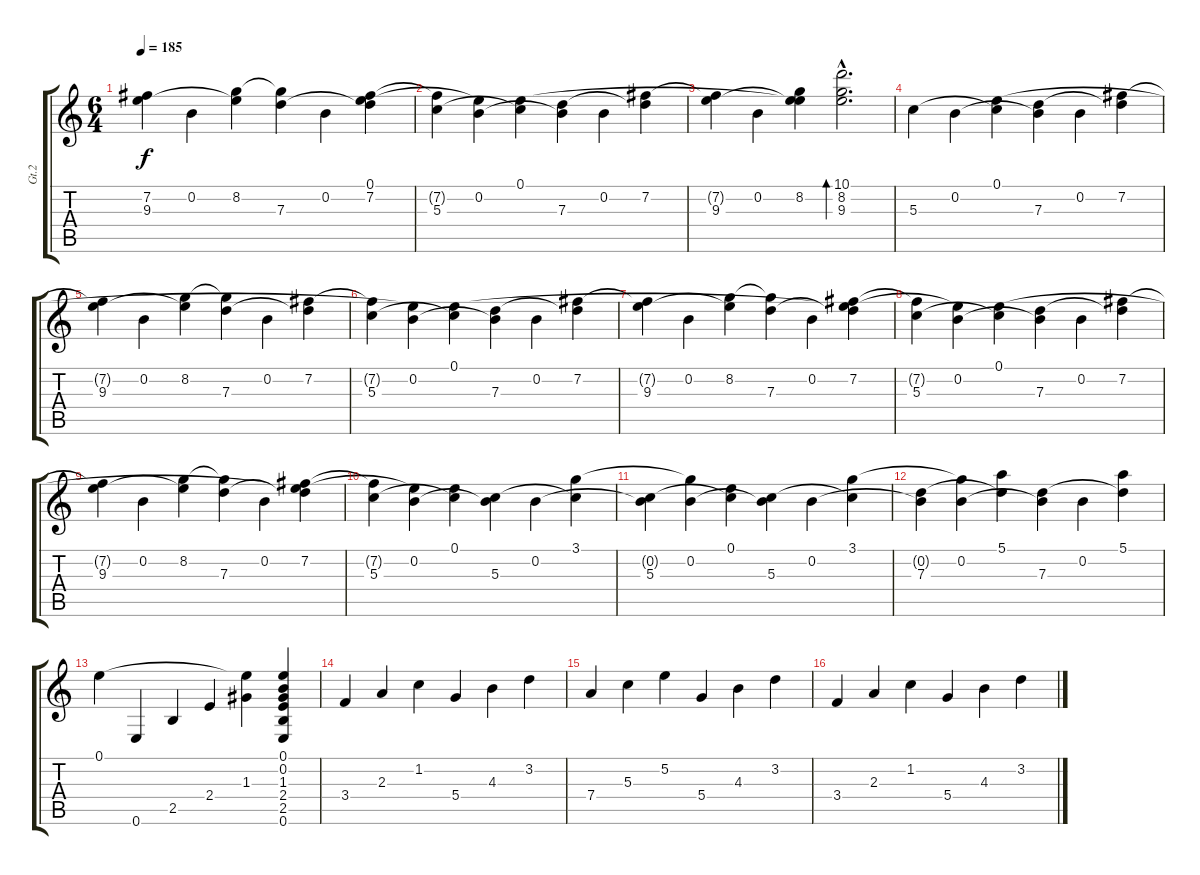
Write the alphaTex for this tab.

\track ("Gt.2" "Gt.2") {instrument electricguitarclean}
\staff {score tabs}
\tuning (E4 B3 G3 D3 A2 E2) {hide}
\ts (6 4)
\tempo 185
\clef g2
\ks c
(7.2{t} 9.3).4{dy f} 0.2.4 (8.2 9.3{t}).4 (8.2{t} 7.3).4 0.2.4 (0.1{t} 7.2 7.3{t}).4 |
(7.2{t} 5.3).4 (0.1{t} 0.2).4 (0.1 5.3{t}).4 (0.2{t} 7.3).4 0.2.4 (7.2 7.3{t}).4 |
(7.2{t} 9.3).4 0.2.4 (0.1{t} 8.2 9.3{t}).4 (10.1{hac} 8.2{hac} 9.3{hac}).2{d bd 480} |
5.3.4 0.2.4 (0.1 5.3{t}).4 (0.2{t} 7.3).4 0.2.4 (7.2 7.3{t}).4 |
(7.2{t} 9.3).4 0.2.4 (8.2 9.3{t}).4 (8.2{t} 7.3).4 0.2.4 (7.2 7.3{t}).4 |
(7.2{t} 5.3).4 (0.1{t} 0.2).4 (0.1 5.3{t}).4 (0.2{t} 7.3).4 0.2.4 (7.2 7.3{t}).4 |
(7.2{t} 9.3).4 0.2.4 (8.2 9.3{t}).4 (8.2{t} 7.3).4 0.2.4 (0.1{t} 7.2 7.3{t}).4 |
(7.2{t} 5.3).4 (0.1{t} 0.2).4 (0.1 5.3{t}).4 (0.2{t} 7.3).4 0.2.4 (7.2 7.3{t}).4 |
(7.2{t} 9.3).4 0.2.4 (8.2 9.3{t}).4 (8.2{t} 7.3).4 0.2.4 (0.1{t} 7.2 7.3{t}).4 |
(7.2{t} 5.3).4 (0.1{t} 0.2).4 (0.1 5.3{t}).4 (0.2{t} 5.3).4 0.2.4 (3.1 5.3{t}).4 |
(0.2{t} 5.3).4 (3.1{t} 0.2).4 (0.1 5.3{t}).4 (0.2{t} 5.3).4 0.2.4 (3.1 5.3{t}).4 |
(0.2{t} 7.3).4 (3.1{t} 0.2).4 (5.1 7.3{t}).4 (0.2{t} 7.3).4 0.2.4 (5.1 7.3{t}).4 |
0.1.4 0.6.4 2.5.4 2.4.4 (0.1{t} 1.3).4 (0.1 0.2 1.3 2.4 2.5 0.6).4 |
3.4.4 2.3.4 1.2.4 5.4.4 4.3.4 3.2.4 |
7.4.4 5.3.4 5.2.4 5.4.4 4.3.4 3.2.4 |
3.4.4 2.3.4 1.2.4 5.4.4 4.3.4 3.2.4
